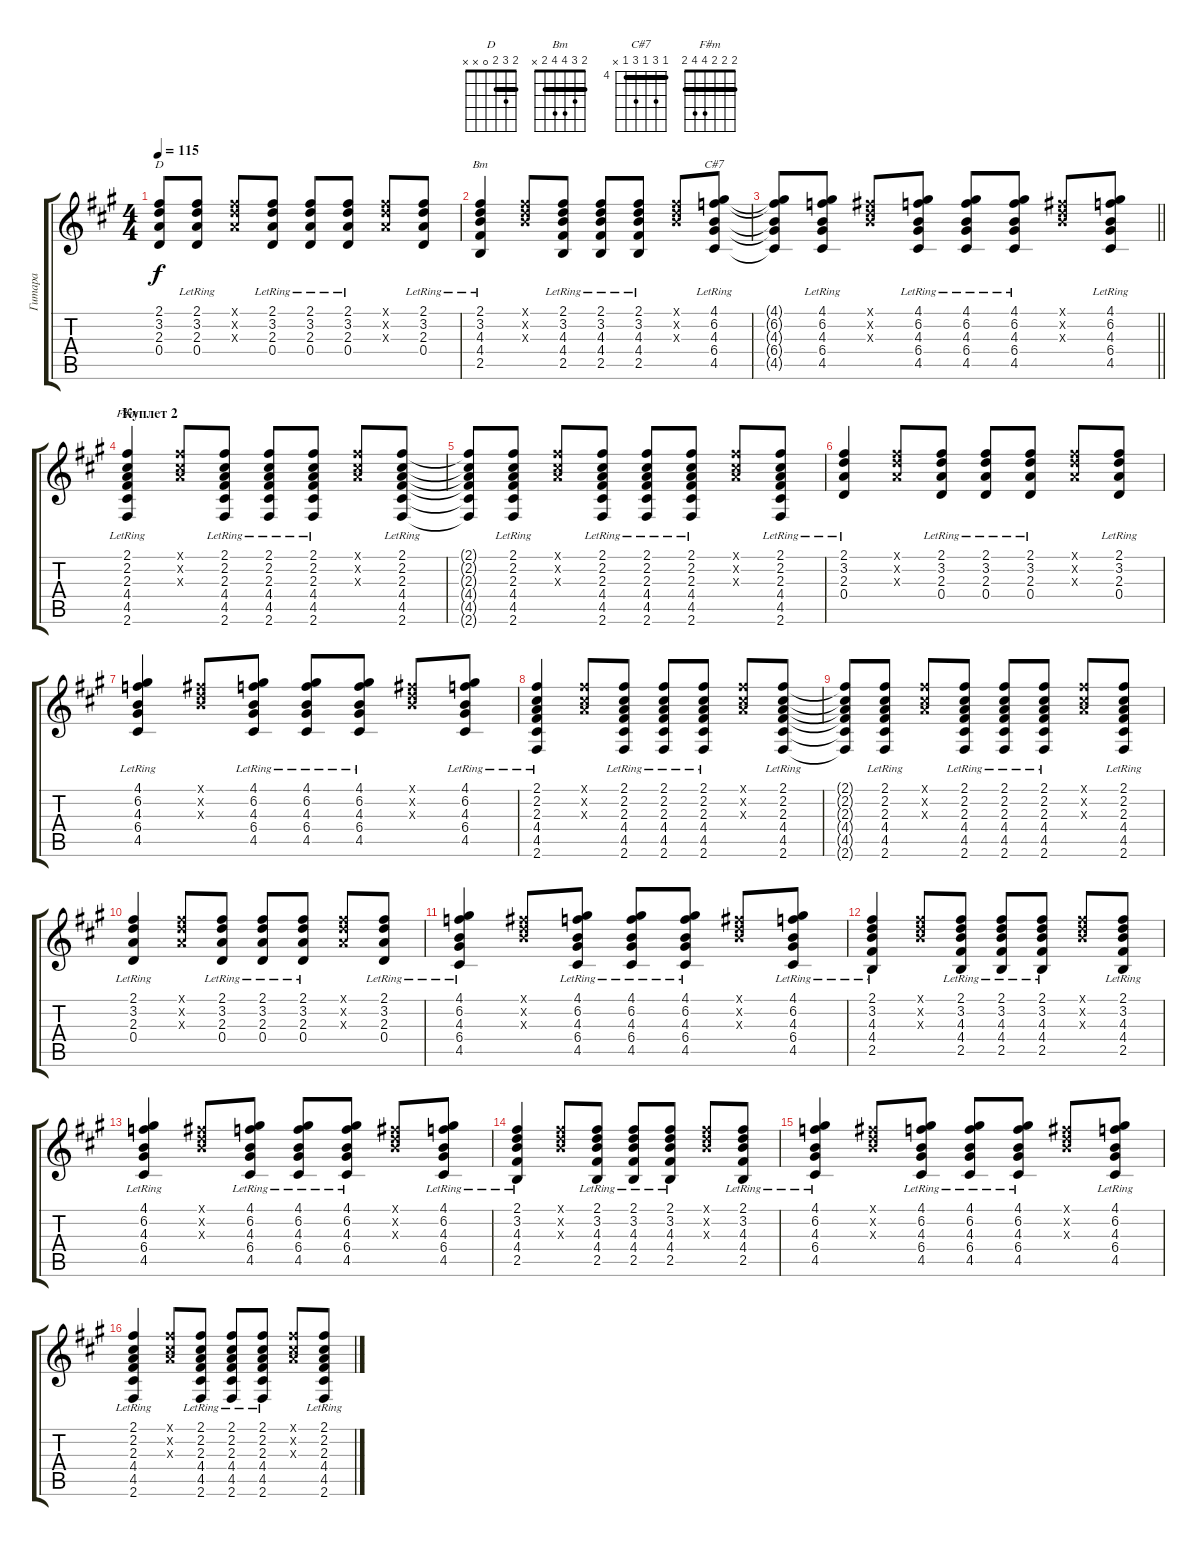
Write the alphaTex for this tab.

\track ("Гитара" "Гитара") {instrument acousticguitarsteel}
\staff {score tabs}
\tuning (E4 B3 G3 D3 A2 E2) {hide}
\chord ("D" 2 3 2 0 x x) {barre 2}
\chord ("Bm" 2 3 4 4 2 x) {barre 2}
\chord ("C#7" 4 6 4 6 4 x) {firstfret 4 barre 4}
\chord ("F#m" 2 2 2 4 4 2) {barre 2}
\ts (4 4)
\tempo 115
\clef g2
\ks f#minor
(2.1{t} 3.2{t} 2.3{t} 0.4{t}).8{ch "D" dy f} (2.1{lr} 3.2{lr} 2.3{lr} 0.4{lr}).8 (2.1{x} 3.2{x} 2.3{x}).8 (2.1{lr} 3.2{lr} 2.3{lr} 0.4{lr}).8 (2.1{lr} 3.2{lr} 2.3{lr} 0.4{lr}).8 (2.1{lr} 3.2{lr} 2.3{lr} 0.4{lr}).8 (2.1{x} 3.2{x} 2.3{x}).8 (2.1{lr} 3.2{lr} 2.3{lr} 0.4{lr}).8 |
(2.1{lr} 3.2{lr} 4.3{lr} 4.4{lr} 2.5{lr}).4{ch "Bm"} (2.1{x} 3.2{x} 4.3{x}).8 (2.1{lr} 3.2{lr} 4.3{lr} 4.4{lr} 2.5{lr}).8 (2.1{lr} 3.2{lr} 4.3{lr} 4.4{lr} 2.5{lr}).8 (2.1{lr} 3.2{lr} 4.3{lr} 4.4{lr} 2.5{lr}).8 (2.1{x} 3.2{x} 4.3{x}).8 (4.1{lr} 6.2{lr} 4.3{lr} 6.4{lr} 4.5{lr}).8{ch "C#7"} |
\barLineRight lightlight
(4.1{t} 6.2{t} 4.3{t} 6.4{t} 4.5{t}).8 (4.1{lr} 6.2{lr} 4.3{lr} 6.4{lr} 4.5{lr}).8 (2.1{x} 3.2{x} 4.3{x}).8 (4.1{lr} 6.2{lr} 4.3{lr} 6.4{lr} 4.5{lr}).8 (4.1{lr} 6.2{lr} 4.3{lr} 6.4{lr} 4.5{lr}).8 (4.1{lr} 6.2{lr} 4.3{lr} 6.4{lr} 4.5{lr}).8 (2.1{x} 3.2{x} 4.3{x}).8 (4.1{lr} 6.2{lr} 4.3{lr} 6.4{lr} 4.5{lr}).8 |
\section ("" "Куплет 2")
(2.1{lr} 2.2{lr} 2.3{lr} 4.4{lr} 4.5{lr} 2.6{lr}).4{ch "F#m"} (2.1{x} 2.2{x} 2.3{x}).8 (2.1{lr} 2.2{lr} 2.3{lr} 4.4{lr} 4.5{lr} 2.6{lr}).8 (2.1{lr} 2.2{lr} 2.3{lr} 4.4{lr} 4.5{lr} 2.6{lr}).8 (2.1{lr} 2.2{lr} 2.3{lr} 4.4{lr} 4.5{lr} 2.6{lr}).8 (2.1{x} 2.2{x} 2.3{x}).8 (2.1{lr} 2.2{lr} 2.3{lr} 4.4{lr} 4.5{lr} 2.6{lr}).8 |
(2.1{t} 2.2{t} 2.3{t} 4.4{t} 4.5{t} 2.6{t}).8 (2.1{lr} 2.2{lr} 2.3{lr} 4.4{lr} 4.5{lr} 2.6{lr}).8 (2.1{x} 2.2{x} 2.3{x}).8 (2.1{lr} 2.2{lr} 2.3{lr} 4.4{lr} 4.5{lr} 2.6{lr}).8 (2.1{lr} 2.2{lr} 2.3{lr} 4.4{lr} 4.5{lr} 2.6{lr}).8 (2.1{lr} 2.2{lr} 2.3{lr} 4.4{lr} 4.5{lr} 2.6{lr}).8 (2.1{x} 2.2{x} 2.3{x}).8 (2.1{lr} 2.2{lr} 2.3{lr} 4.4{lr} 4.5{lr} 2.6{lr}).8 |
(2.1{lr} 3.2{lr} 2.3{lr} 0.4{lr}).4 (2.1{x} 3.2{x} 2.3{x}).8 (2.1{lr} 3.2{lr} 2.3{lr} 0.4{lr}).8 (2.1{lr} 3.2{lr} 2.3{lr} 0.4{lr}).8 (2.1{lr} 3.2{lr} 2.3{lr} 0.4{lr}).8 (2.1{x} 3.2{x} 2.3{x}).8 (2.1{lr} 3.2{lr} 2.3{lr} 0.4{lr}).8 |
(4.1{lr} 6.2{lr} 4.3{lr} 6.4{lr} 4.5{lr}).4 (2.1{x} 3.2{x} 4.3{x}).8 (4.1{lr} 6.2{lr} 4.3{lr} 6.4{lr} 4.5{lr}).8 (4.1{lr} 6.2{lr} 4.3{lr} 6.4{lr} 4.5{lr}).8 (4.1{lr} 6.2{lr} 4.3{lr} 6.4{lr} 4.5{lr}).8 (2.1{x} 3.2{x} 4.3{x}).8 (4.1{lr} 6.2{lr} 4.3{lr} 6.4{lr} 4.5{lr}).8 |
(2.1{lr} 2.2{lr} 2.3{lr} 4.4{lr} 4.5{lr} 2.6{lr}).4 (2.1{x} 2.2{x} 2.3{x}).8 (2.1{lr} 2.2{lr} 2.3{lr} 4.4{lr} 4.5{lr} 2.6{lr}).8 (2.1{lr} 2.2{lr} 2.3{lr} 4.4{lr} 4.5{lr} 2.6{lr}).8 (2.1{lr} 2.2{lr} 2.3{lr} 4.4{lr} 4.5{lr} 2.6{lr}).8 (2.1{x} 2.2{x} 2.3{x}).8 (2.1{lr} 2.2{lr} 2.3{lr} 4.4{lr} 4.5{lr} 2.6{lr}).8 |
(2.1{t} 2.2{t} 2.3{t} 4.4{t} 4.5{t} 2.6{t}).8 (2.1{lr} 2.2{lr} 2.3{lr} 4.4{lr} 4.5{lr} 2.6{lr}).8 (2.1{x} 2.2{x} 2.3{x}).8 (2.1{lr} 2.2{lr} 2.3{lr} 4.4{lr} 4.5{lr} 2.6{lr}).8 (2.1{lr} 2.2{lr} 2.3{lr} 4.4{lr} 4.5{lr} 2.6{lr}).8 (2.1{lr} 2.2{lr} 2.3{lr} 4.4{lr} 4.5{lr} 2.6{lr}).8 (2.1{x} 2.2{x} 2.3{x}).8 (2.1{lr} 2.2{lr} 2.3{lr} 4.4{lr} 4.5{lr} 2.6{lr}).8 |
(2.1{lr} 3.2{lr} 2.3{lr} 0.4{lr}).4 (2.1{x} 3.2{x} 2.3{x}).8 (2.1{lr} 3.2{lr} 2.3{lr} 0.4{lr}).8 (2.1{lr} 3.2{lr} 2.3{lr} 0.4{lr}).8 (2.1{lr} 3.2{lr} 2.3{lr} 0.4{lr}).8 (2.1{x} 3.2{x} 2.3{x}).8 (2.1{lr} 3.2{lr} 2.3{lr} 0.4{lr}).8 |
(4.1{lr} 6.2{lr} 4.3{lr} 6.4{lr} 4.5{lr}).4 (2.1{x} 3.2{x} 4.3{x}).8 (4.1{lr} 6.2{lr} 4.3{lr} 6.4{lr} 4.5{lr}).8 (4.1{lr} 6.2{lr} 4.3{lr} 6.4{lr} 4.5{lr}).8 (4.1{lr} 6.2{lr} 4.3{lr} 6.4{lr} 4.5{lr}).8 (2.1{x} 3.2{x} 4.3{x}).8 (4.1{lr} 6.2{lr} 4.3{lr} 6.4{lr} 4.5{lr}).8 |
(2.1{lr} 3.2{lr} 4.3{lr} 4.4{lr} 2.5{lr}).4 (2.1{x} 3.2{x} 4.3{x}).8 (2.1{lr} 3.2{lr} 4.3{lr} 4.4{lr} 2.5{lr}).8 (2.1{lr} 3.2{lr} 4.3{lr} 4.4{lr} 2.5{lr}).8 (2.1{lr} 3.2{lr} 4.3{lr} 4.4{lr} 2.5{lr}).8 (2.1{x} 3.2{x} 4.3{x}).8 (2.1{lr} 3.2{lr} 4.3{lr} 4.4{lr} 2.5{lr}).8 |
(4.1{lr} 6.2{lr} 4.3{lr} 6.4{lr} 4.5{lr}).4 (2.1{x} 3.2{x} 4.3{x}).8 (4.1{lr} 6.2{lr} 4.3{lr} 6.4{lr} 4.5{lr}).8 (4.1{lr} 6.2{lr} 4.3{lr} 6.4{lr} 4.5{lr}).8 (4.1{lr} 6.2{lr} 4.3{lr} 6.4{lr} 4.5{lr}).8 (2.1{x} 3.2{x} 4.3{x}).8 (4.1{lr} 6.2{lr} 4.3{lr} 6.4{lr} 4.5{lr}).8 |
(2.1{lr} 3.2{lr} 4.3{lr} 4.4{lr} 2.5{lr}).4 (2.1{x} 3.2{x} 4.3{x}).8 (2.1{lr} 3.2{lr} 4.3{lr} 4.4{lr} 2.5{lr}).8 (2.1{lr} 3.2{lr} 4.3{lr} 4.4{lr} 2.5{lr}).8 (2.1{lr} 3.2{lr} 4.3{lr} 4.4{lr} 2.5{lr}).8 (2.1{x} 3.2{x} 4.3{x}).8 (2.1{lr} 3.2{lr} 4.3{lr} 4.4{lr} 2.5{lr}).8 |
(4.1{lr} 6.2{lr} 4.3{lr} 6.4{lr} 4.5{lr}).4 (2.1{x} 3.2{x} 4.3{x}).8 (4.1{lr} 6.2{lr} 4.3{lr} 6.4{lr} 4.5{lr}).8 (4.1{lr} 6.2{lr} 4.3{lr} 6.4{lr} 4.5{lr}).8 (4.1{lr} 6.2{lr} 4.3{lr} 6.4{lr} 4.5{lr}).8 (2.1{x} 3.2{x} 4.3{x}).8 (4.1{lr} 6.2{lr} 4.3{lr} 6.4{lr} 4.5{lr}).8 |
(2.1{lr} 2.2{lr} 2.3{lr} 4.4{lr} 4.5{lr} 2.6{lr}).4 (2.1{x} 2.2{x} 2.3{x}).8 (2.1{lr} 2.2{lr} 2.3{lr} 4.4{lr} 4.5{lr} 2.6{lr}).8 (2.1{lr} 2.2{lr} 2.3{lr} 4.4{lr} 4.5{lr} 2.6{lr}).8 (2.1{lr} 2.2{lr} 2.3{lr} 4.4{lr} 4.5{lr} 2.6{lr}).8 (2.1{x} 2.2{x} 2.3{x}).8 (2.1{lr} 2.2{lr} 2.3{lr} 4.4{lr} 4.5{lr} 2.6{lr}).8
